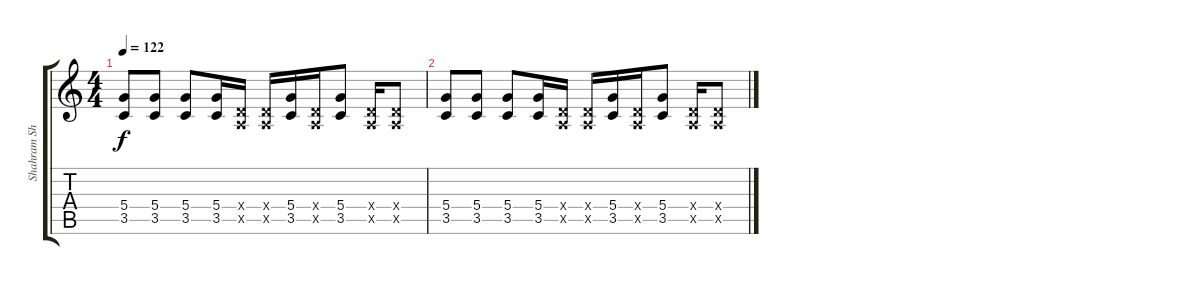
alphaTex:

\track ("Shahram Sherbaf" "Shahram Sh") {instrument overdrivenguitar}
\staff {score tabs}
\tuning (E4 B3 G3 D3 A2 E2) {hide}
\ts (4 4)
\tempo 122
\clef g2
\ks c
(5.4 3.5).8{dy f} (5.4 3.5).8 (5.4 3.5).8 (5.4 3.5).16 (0.4{x} 0.5{x}).16 (0.4{x} 0.5{x}).16 (5.4 3.5).16 (0.4{x} 0.5{x}).16 (5.4 3.5).8 (0.4{x} 0.5{x}).16 (0.4{x} 0.5{x}).8 |
(5.4 3.5).8 (5.4 3.5).8 (5.4 3.5).8 (5.4 3.5).16 (0.4{x} 0.5{x}).16 (0.4{x} 0.5{x}).16 (5.4 3.5).16 (0.4{x} 0.5{x}).16 (5.4 3.5).8 (0.4{x} 0.5{x}).16 (0.4{x} 0.5{x}).8
